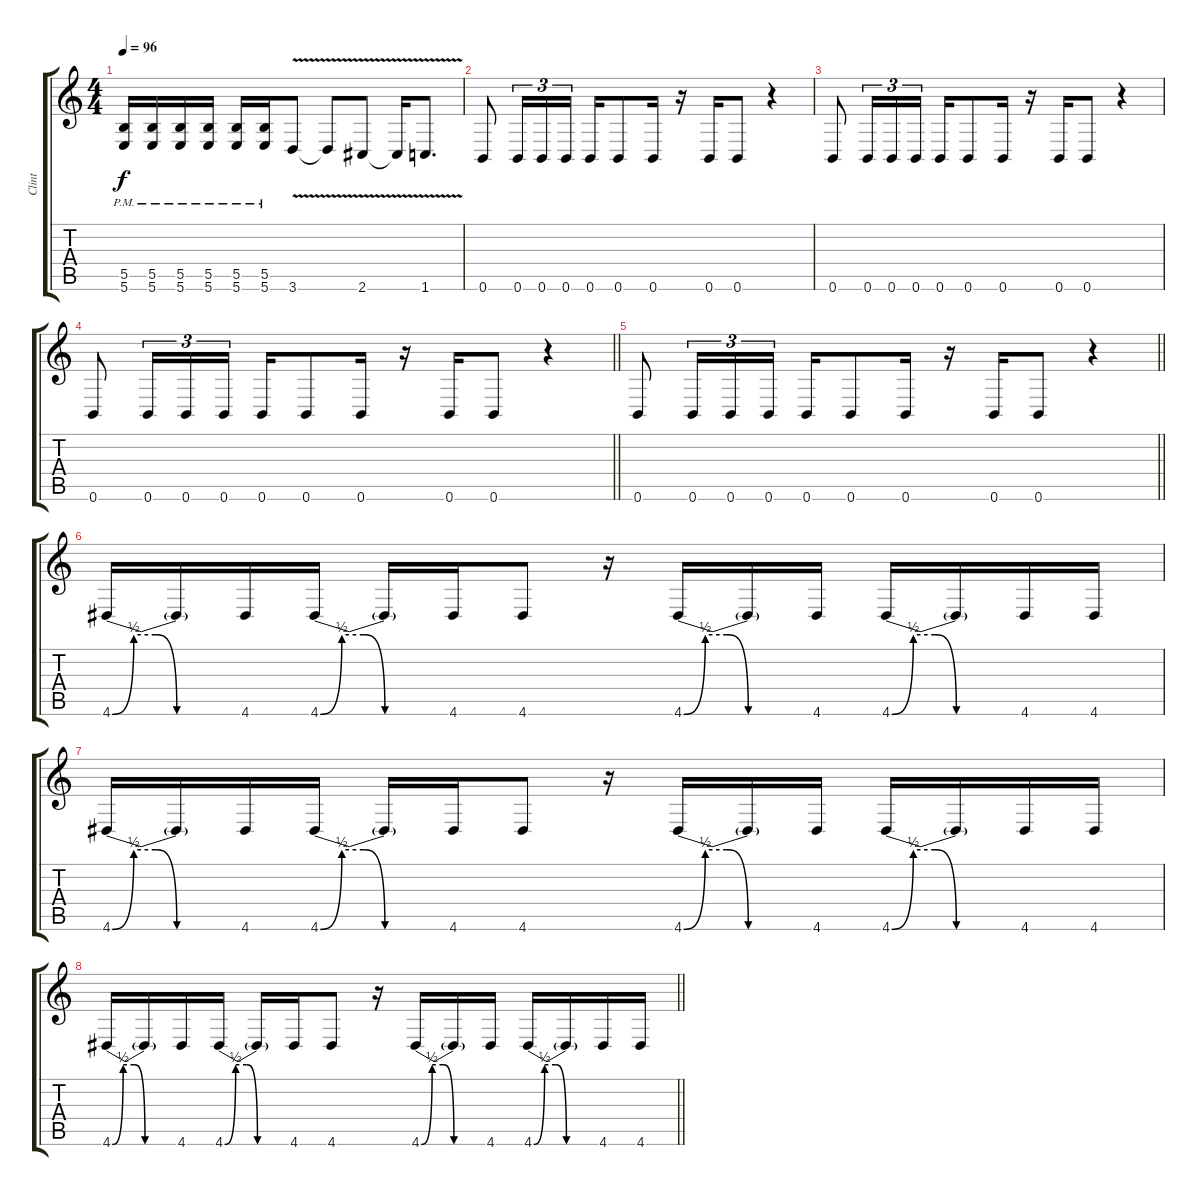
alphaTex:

\track ("Clint" "Clint") {instrument distortionguitar}
\staff {score tabs}
\tuning (Db4 Ab3 E3 B2 Gb2 B1) {hide}
\ts (4 4)
\tempo 96
\clef g2
\ks c
(5.5{pm} 5.6{pm}).16{dy f} (5.5{pm} 5.6{pm}).16 (5.5{pm} 5.6{pm}).16 (5.5{pm} 5.6{pm}).16 (5.5{pm} 5.6{pm}).16 (5.5{pm} 5.6{pm}).16 3.6{v}.8 3.6{v t}.8 2.6{v}.8 2.6{v t}.16 1.6{v}.8{d} |
0.6.8 0.6.16{tu (3 2)} 0.6.16{tu (3 2)} 0.6.16{tu (3 2)} 0.6.16 0.6.8 0.6.16 r.16 0.6.16 0.6.8 r.4 |
0.6.8 0.6.16{tu (3 2)} 0.6.16{tu (3 2)} 0.6.16{tu (3 2)} 0.6.16 0.6.8 0.6.16 r.16 0.6.16 0.6.8 r.4 |
\barLineRight lightlight
0.6.8 0.6.16{tu (3 2)} 0.6.16{tu (3 2)} 0.6.16{tu (3 2)} 0.6.16 0.6.8 0.6.16 r.16 0.6.16 0.6.8 r.4 |
\barLineRight lightlight
0.6.8 0.6.16{tu (3 2)} 0.6.16{tu (3 2)} 0.6.16{tu (3 2)} 0.6.16 0.6.8 0.6.16 r.16 0.6.16 0.6.8 r.4 |
4.6{be (custom 0 0 10 2 20 2 30 0 60 0)}.16 4.6{t}.16 4.6.16 4.6{be (custom 0 0 10 2 20 2 30 0 60 0)}.16 4.6{t}.16 4.6.16 4.6.8 r.16 4.6{be (custom 0 0 10 2 20 2 30 0 60 0)}.16 4.6{t}.16 4.6.16 4.6{be (custom 0 0 10 2 20 2 30 0 60 0)}.16 4.6{t}.16 4.6.16 4.6.16 |
4.6{be (custom 0 0 10 2 20 2 30 0 60 0)}.16 4.6{t}.16 4.6.16 4.6{be (custom 0 0 10 2 20 2 30 0 60 0)}.16 4.6{t}.16 4.6.16 4.6.8 r.16 4.6{be (custom 0 0 10 2 20 2 30 0 60 0)}.16 4.6{t}.16 4.6.16 4.6{be (custom 0 0 10 2 20 2 30 0 60 0)}.16 4.6{t}.16 4.6.16 4.6.16 |
\barLineRight lightlight
4.6{be (custom 0 0 10 2 20 2 30 0 60 0)}.16 4.6{t}.16 4.6.16 4.6{be (custom 0 0 10 2 20 2 30 0 60 0)}.16 4.6{t}.16 4.6.16 4.6.8 r.16 4.6{be (custom 0 0 10 2 20 2 30 0 60 0)}.16 4.6{t}.16 4.6.16 4.6{be (custom 0 0 10 2 20 2 30 0 60 0)}.16 4.6{t}.16 4.6.16 4.6.16
